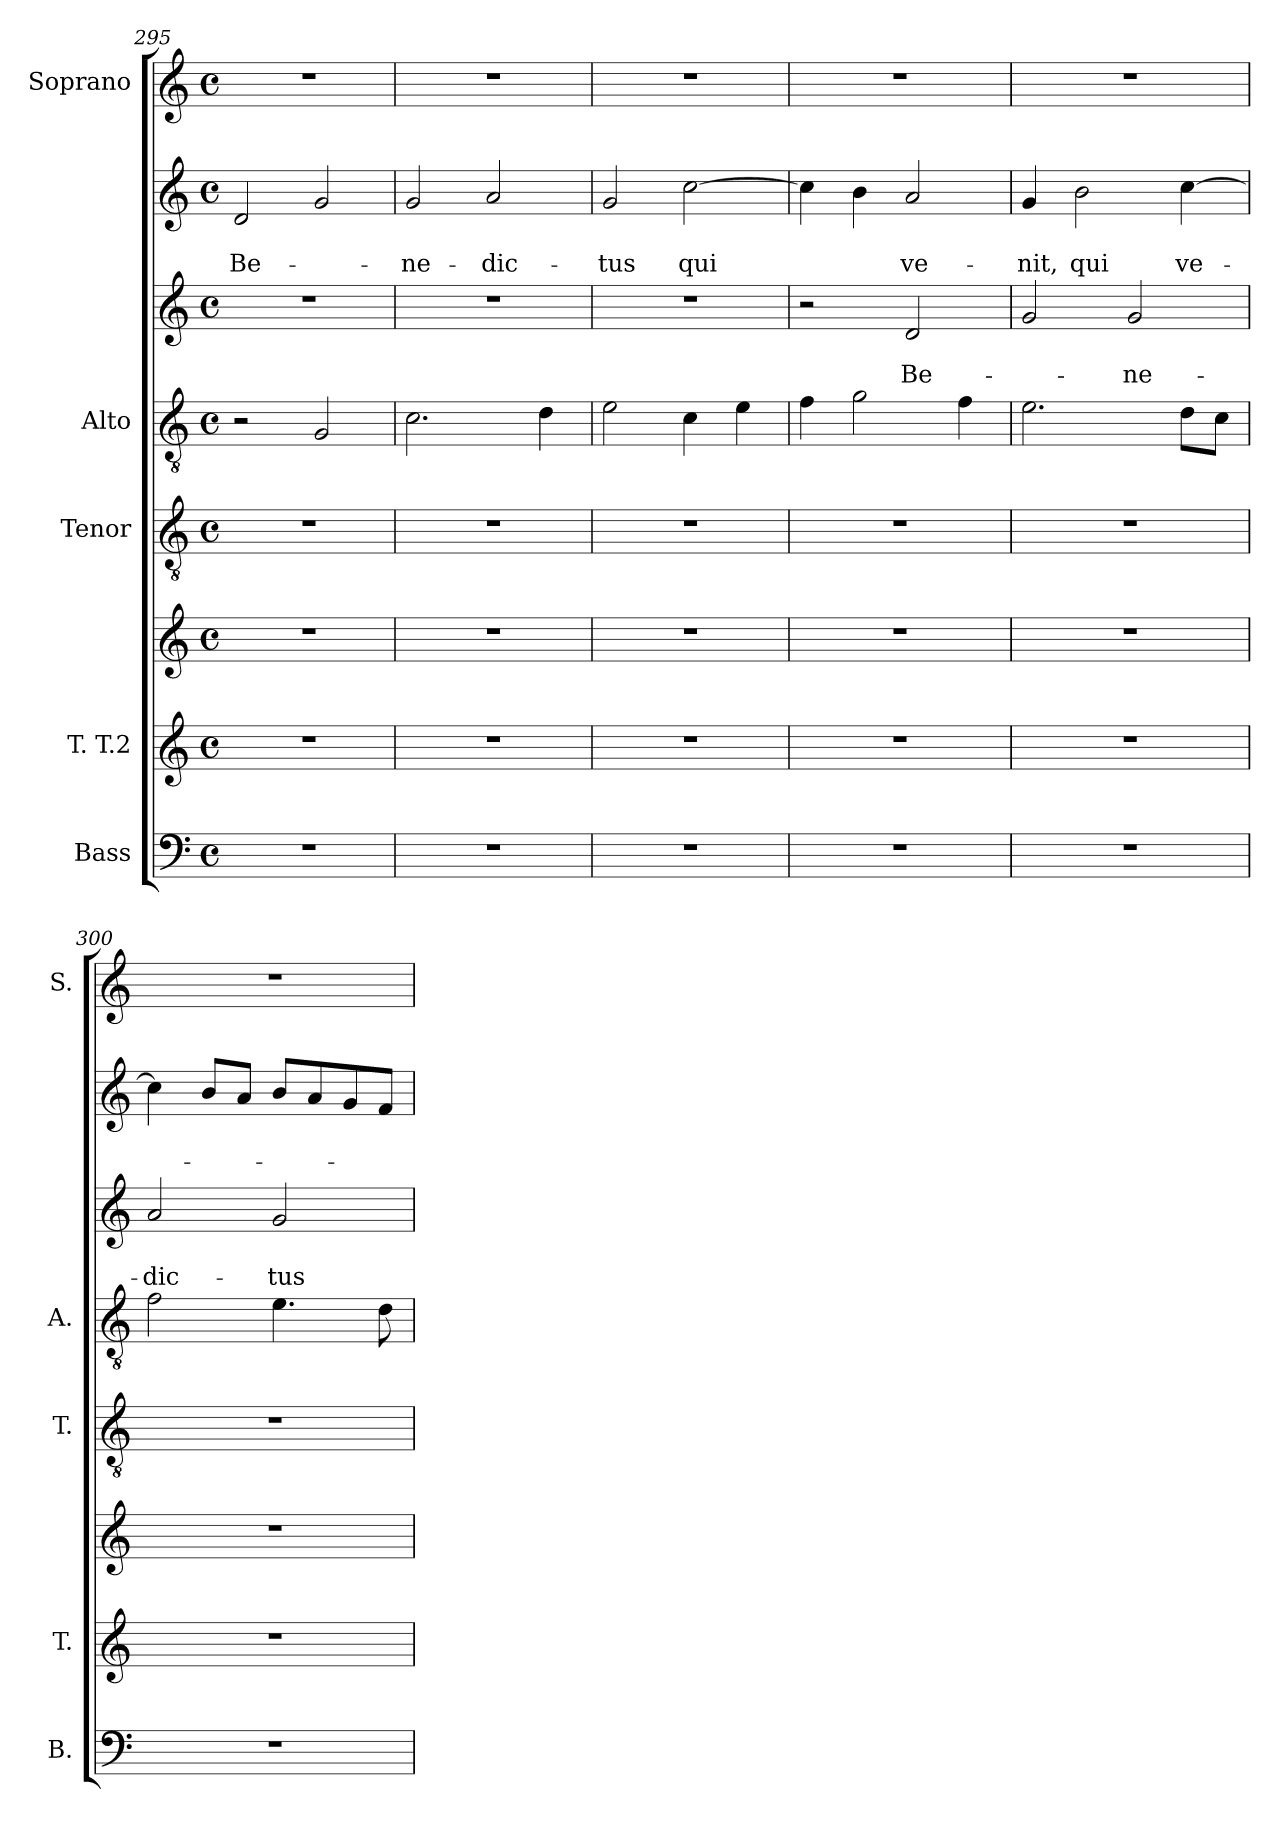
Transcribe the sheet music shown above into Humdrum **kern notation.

**kern	**kern	**kern	**kern	**kern	**kern	**text	**text	**kern	**text	**text	**kern
*part7	*part6	*part6	*part5	*part4	*part3	*part3	*part3	*part2	*part2	*part2	*part1
*staff8	*staff7	*staff6	*staff5	*staff4	*staff3	*staff3	*staff3	*staff2	*staff2	*staff2	*staff1
*I"Bass	*I"T. T.2	*	*I"Tenor	*I"Alto	*	*	*	*	*	*	*I"Soprano
*I'B.	*I'T.	*	*I'T.	*I'A.	*	*	*	*	*	*	*I'S.
!!LO:LB:g=z
*clefF4	*clefG2	*clefG2	*clefGv2	*clefGv2	*clefG2	*	*	*clefG2	*	*	*clefG2
*k[]	*k[]	*k[]	*k[]	*k[]	*k[]	*	*	*k[]	*	*	*k[]
*C:	*C:	*C:	*C:	*C:	*C:	*	*	*C:	*	*	*C:
*M4/4	*M4/4	*M4/4	*M4/4	*M4/4	*M4/4	*	*	*M4/4	*	*	*M4/4
*met(c)	*met(c)	*met(c)	*met(c)	*met(c)	*met(c)	*	*	*met(c)	*	*	*met(c)
=295	=295	=295	=295	=295	=295	=295	=295	=295	=295	=295	=295
!	!	!	!	!	!	!	!	!	!	!LO:LY:b	!
1r	1r	1r	1r	2r	1r	.	.	2d/	.	Be-	1r
.	.	.	.	2G/	.	.	.	2g/	.	.	.
=296	=296	=296	=296	=296	=296	=296	=296	=296	=296	=296	=296
!	!	!	!	!	!	!	!	!	!	!LO:LY:b	!
1r	1r	1r	1r	2.c\	1r	.	.	2g/	.	-ne-	1r
!	!	!	!	!	!	!	!	!	!	!LO:LY:b	!
.	.	.	.	.	.	.	.	2a/	.	-dic-	.
.	.	.	.	4d\	.	.	.	.	.	.	.
=297	=297	=297	=297	=297	=297	=297	=297	=297	=297	=297	=297
!	!	!	!	!	!	!	!	!	!	!LO:LY:b	!
1r	1r	1r	1r	2e\	1r	.	.	2g/	.	-tus	1r
!	!	!	!	!	!	!	!	!	!	!LO:LY:b	!
.	.	.	.	4c\	.	.	.	[>2cc\	.	qui	.
.	.	.	.	4e\	.	.	.	.	.	.	.
=298	=298	=298	=298	=298	=298	=298	=298	=298	=298	=298	=298
1r	1r	1r	1r	4f\	2r	.	.	4cc\]	.	.	1r
.	.	.	.	2g\	.	.	.	4b\	.	.	.
!	!	!	!	!	!	!	!LO:LY:b	!	!	!LO:LY:b	!
.	.	.	.	.	2d/	.	Be-	2a/	.	ve-	.
.	.	.	.	4f\	.	.	.	.	.	.	.
=299	=299	=299	=299	=299	=299	=299	=299	=299	=299	=299	=299
!	!	!	!	!	!	!	!	!	!	!LO:LY:b	!
1r	1r	1r	1r	2.e\	2g/	.	.	4g/	.	-nit,	1r
!	!	!	!	!	!	!	!	!	!	!LO:LY:b	!
.	.	.	.	.	.	.	.	2b\	.	qui	.
!	!	!	!	!	!	!	!LO:LY:b	!	!	!	!
.	.	.	.	.	2g/	.	-ne-	.	.	.	.
!	!	!	!	!	!	!	!	!	!	!LO:LY:b	!
.	.	.	.	8d\L	.	.	.	[<4cc\	.	ve-	.
.	.	.	.	8c\J	.	.	.	.	.	.	.
!!LO:LB:g=z
=300	=300	=300	=300	=300	=300	=300	=300	=300	=300	=300	=300
!	!	!	!	!	!	!	!LO:LY:b	!	!	!	!
1r	1r	1r	1r	2f\	2a/	.	-dic-	4cc\]	.	.	1r
.	.	.	.	.	.	.	.	8b/L	.	.	.
.	.	.	.	.	.	.	.	8a/J	.	.	.
!	!	!	!	!	!	!	!LO:LY:b	!	!	!	!
.	.	.	.	4.e\	2g/	.	-tus	8b/L	.	.	.
.	.	.	.	.	.	.	.	8a/	.	.	.
.	.	.	.	.	.	.	.	8g/	.	.	.
.	.	.	.	8d\	.	.	.	8f/J	.	.	.
=	=	=	=	=	=	=	=	=	=	=	=
*-	*-	*-	*-	*-	*-	*-	*-	*-	*-	*-	*-
